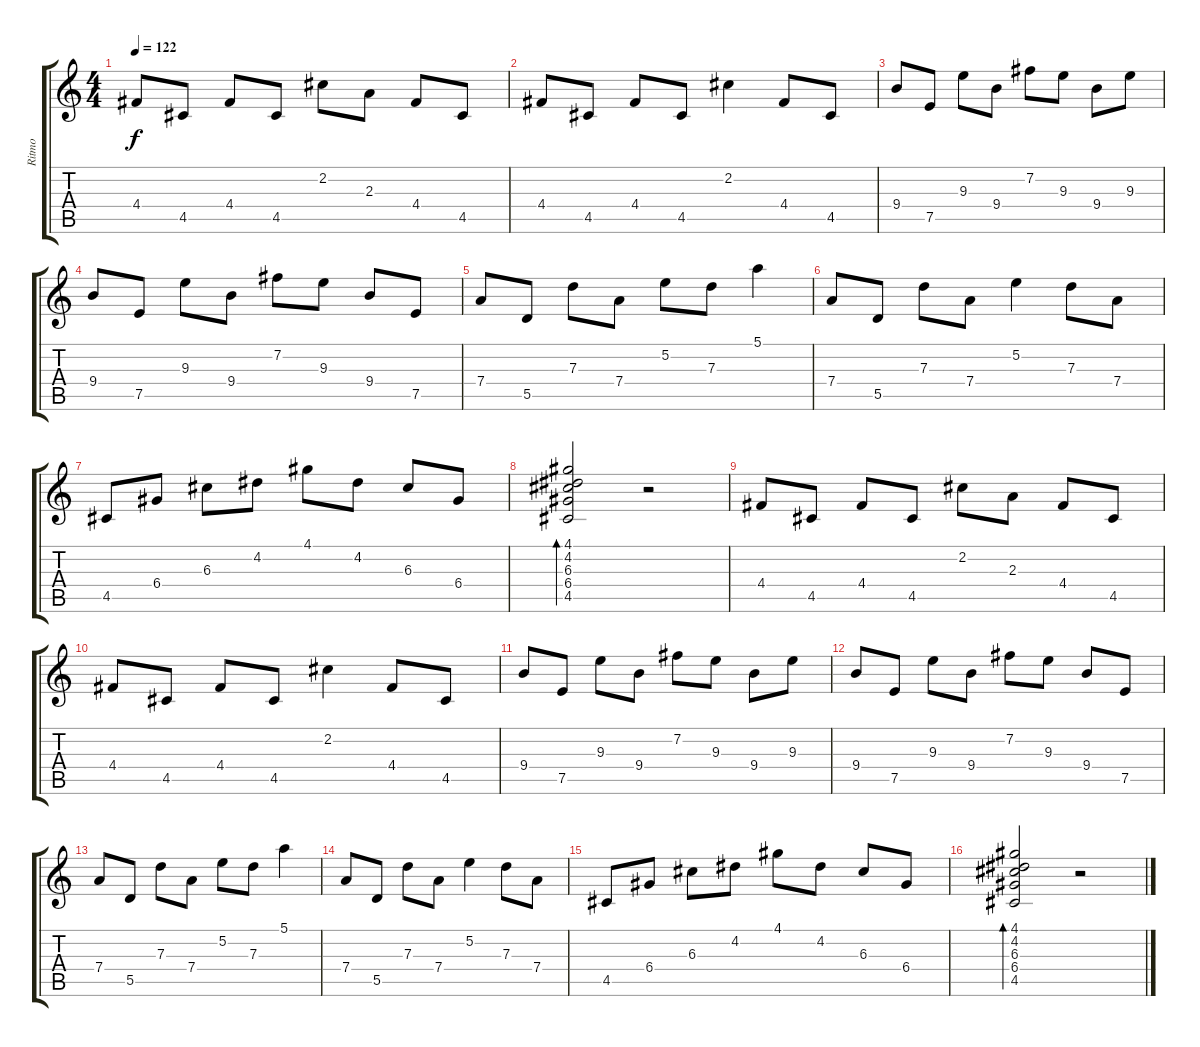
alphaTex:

\track ("Ritmo" "Ritmo") {instrument electricguitarclean}
\staff {score tabs}
\tuning (E4 B3 G3 D3 A2 E2) {hide}
\ts (4 4)
\tempo 122
\clef g2
\ks c
4.4.8{txt "" dy f instrument electricguitarclean} 4.5.8 4.4.8 4.5.8 2.2.8 2.3.8 4.4.8 4.5.8 |
4.4.8 4.5.8 4.4.8 4.5.8 2.2.4 4.4.8 4.5.8 |
9.4.8 7.5.8 9.3.8 9.4.8 7.2.8 9.3.8 9.4.8 9.3.8 |
9.4.8 7.5.8 9.3.8 9.4.8 7.2.8 9.3.8 9.4.8 7.5.8 |
7.4.8 5.5.8 7.3.8 7.4.8 5.2.8 7.3.8 5.1.4 |
7.4.8 5.5.8 7.3.8 7.4.8 5.2.4 7.3.8 7.4.8 |
4.5.8 6.4.8 6.3.8 4.2.8 4.1.8 4.2.8 6.3.8 6.4.8 |
(4.1 4.2 6.3 6.4 4.5).2{bd 240} r.2 |
4.4.8 4.5.8 4.4.8 4.5.8 2.2.8 2.3.8 4.4.8 4.5.8 |
4.4.8 4.5.8 4.4.8 4.5.8 2.2.4 4.4.8 4.5.8 |
9.4.8 7.5.8 9.3.8 9.4.8 7.2.8 9.3.8 9.4.8 9.3.8 |
9.4.8 7.5.8 9.3.8 9.4.8 7.2.8 9.3.8 9.4.8 7.5.8 |
7.4.8 5.5.8 7.3.8 7.4.8 5.2.8 7.3.8 5.1.4 |
7.4.8 5.5.8 7.3.8 7.4.8 5.2.4 7.3.8 7.4.8 |
4.5.8 6.4.8 6.3.8 4.2.8 4.1.8 4.2.8 6.3.8 6.4.8 |
(4.1 4.2 6.3 6.4 4.5).2{bd 240} r.2
